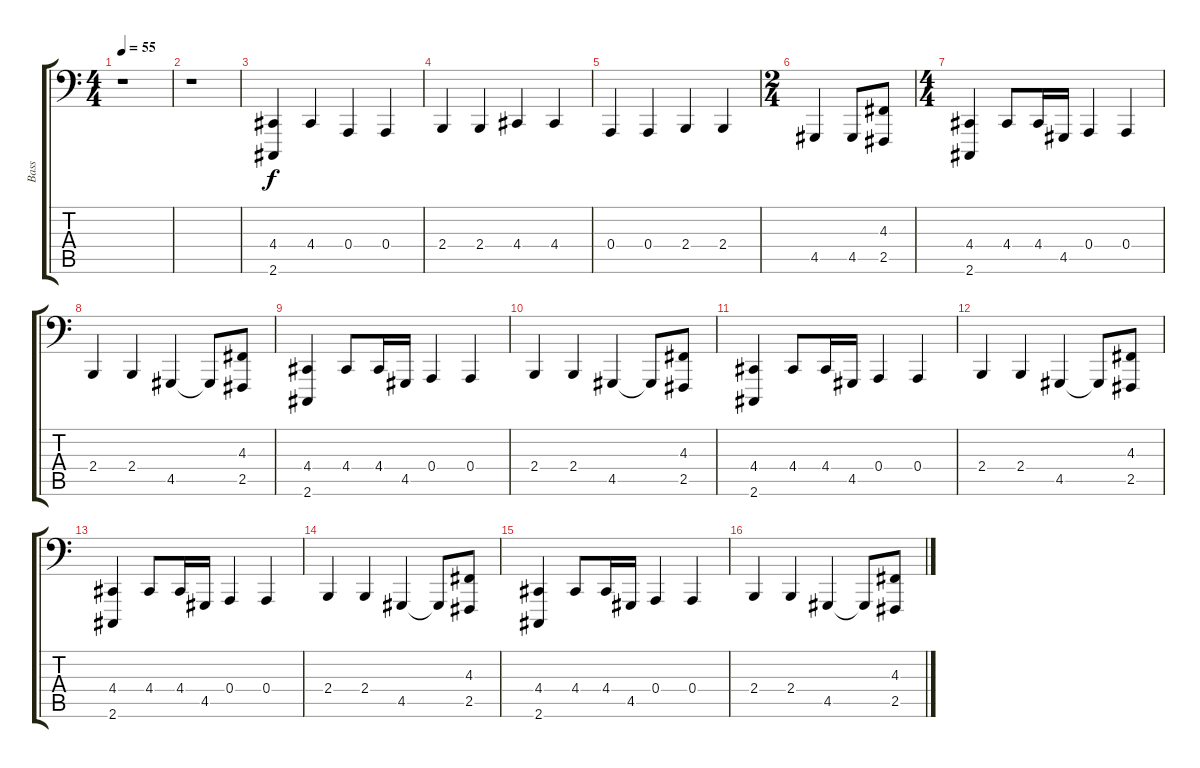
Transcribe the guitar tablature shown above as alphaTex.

\track ("Bass" "Bass") {instrument acousticgrandpiano}
\staff {score tabs}
\tuning (C3 G2 D2 A1 E1 B0) {hide}
\ts (4 4)
\tempo 55
\clef f4
\ks c
r.1{dy f} |
r.1 |
(4.4 2.6).4 4.4.4 0.4.4 0.4.4 |
2.4.4 2.4.4 4.4.4 4.4.4 |
0.4.4 0.4.4 2.4.4 2.4.4 |
\ts (2 4)
4.5.4 4.5.8 (4.3 2.5).8 |
\ts (4 4)
(4.4 2.6).4 4.4.8 4.4.16 4.5.16 0.4.4 0.4.4 |
2.4.4 2.4.4 4.5.4 4.5{t}.8 (4.3 2.5).8 |
(4.4 2.6).4 4.4.8 4.4.16 4.5.16 0.4.4 0.4.4 |
2.4.4 2.4.4 4.5.4 4.5{t}.8 (4.3 2.5).8 |
(4.4 2.6).4 4.4.8 4.4.16 4.5.16 0.4.4 0.4.4 |
2.4.4 2.4.4 4.5.4 4.5{t}.8 (4.3 2.5).8 |
(4.4 2.6).4 4.4.8 4.4.16 4.5.16 0.4.4 0.4.4 |
2.4.4 2.4.4 4.5.4 4.5{t}.8 (4.3 2.5).8 |
(4.4 2.6).4 4.4.8 4.4.16 4.5.16 0.4.4 0.4.4 |
2.4.4 2.4.4 4.5.4 4.5{t}.8 (4.3 2.5).8
